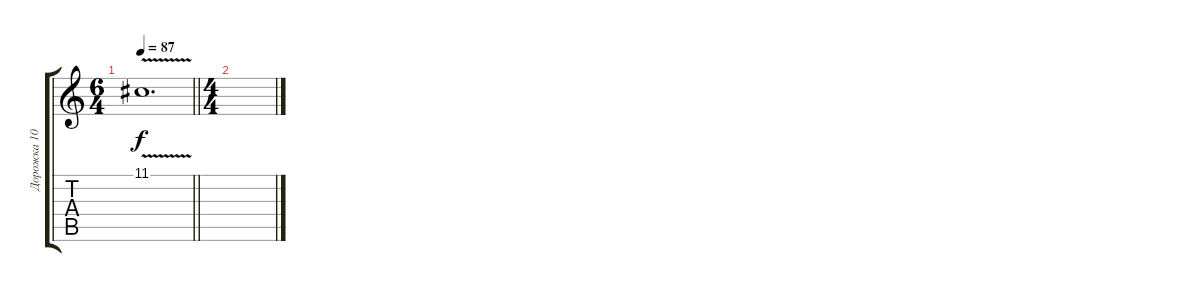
\track ("Дорожка 10" "Дорожка 10") {instrument pad4choir}
\staff {score tabs}
\tuning (D4 A3 F3 C3 G2 C2) {hide}
\ts (6 4)
\tempo 87
\clef g2
\barLineRight lightlight
\ks c
11.1{v}.1{d dy f} |
\ts (4 4)
